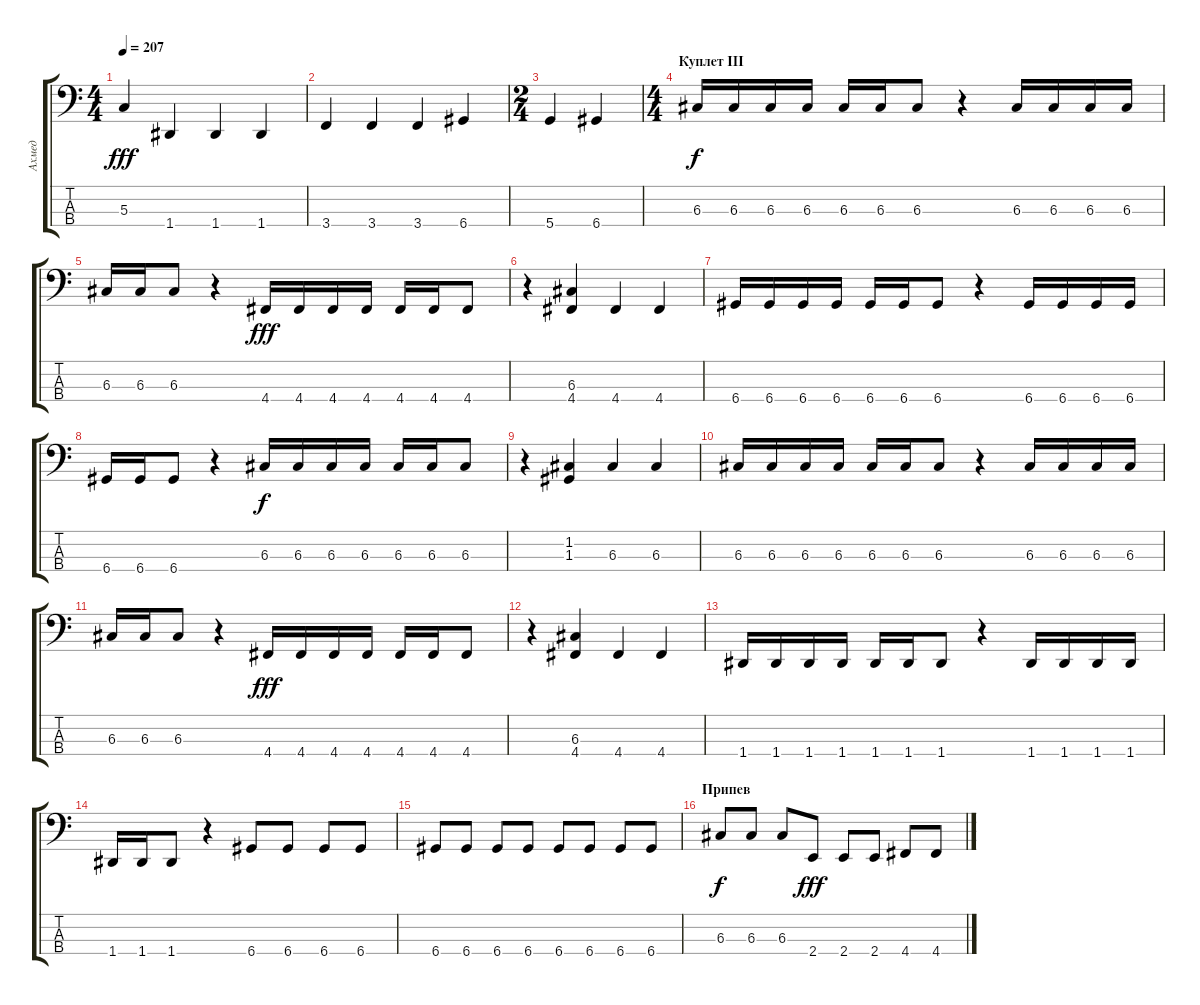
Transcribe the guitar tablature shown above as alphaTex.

\track ("Ахмед" "Ахмед") {instrument electricbasspick}
\staff {score tabs}
\tuning (F2 C2 G1 D1) {hide}
\ts (4 4)
\tempo 207
\clef f4
\ks c
5.3.4{dy fff} 1.4.4 1.4.4 1.4.4 |
3.4.4 3.4.4 3.4.4 6.4.4 |
\ts (2 4)
5.4.4 6.4.4 |
\ts (4 4)
\section ("" "Куплет III")
6.3.16{dy f} 6.3.16 6.3.16 6.3.16 6.3.16 6.3.16 6.3.8 r.4 6.3.16 6.3.16 6.3.16 6.3.16 |
6.3.16 6.3.16 6.3.8 r.4 4.4.16{dy fff} 4.4.16 4.4.16 4.4.16 4.4.16 4.4.16 4.4.8 |
r.4 (6.3 4.4).4 4.4.4 4.4.4 |
6.4.16 6.4.16 6.4.16 6.4.16 6.4.16 6.4.16 6.4.8 r.4 6.4.16 6.4.16 6.4.16 6.4.16 |
6.4.16 6.4.16 6.4.8 r.4 6.3.16{dy f} 6.3.16 6.3.16 6.3.16 6.3.16 6.3.16 6.3.8 |
r.4 (1.2 1.3).4 6.3.4 6.3.4 |
6.3.16 6.3.16 6.3.16 6.3.16 6.3.16 6.3.16 6.3.8 r.4 6.3.16 6.3.16 6.3.16 6.3.16 |
6.3.16 6.3.16 6.3.8 r.4 4.4.16{dy fff} 4.4.16 4.4.16 4.4.16 4.4.16 4.4.16 4.4.8 |
r.4 (6.3 4.4).4 4.4.4 4.4.4 |
1.4.16 1.4.16 1.4.16 1.4.16 1.4.16 1.4.16 1.4.8 r.4 1.4.16 1.4.16 1.4.16 1.4.16 |
1.4.16 1.4.16 1.4.8 r.4 6.4.8 6.4.8 6.4.8 6.4.8 |
6.4.8 6.4.8 6.4.8 6.4.8 6.4.8 6.4.8 6.4.8 6.4.8 |
\section ("" "Припев")
6.3.8{dy f} 6.3.8 6.3.8 2.4.8{dy fff} 2.4.8 2.4.8 4.4.8 4.4.8
